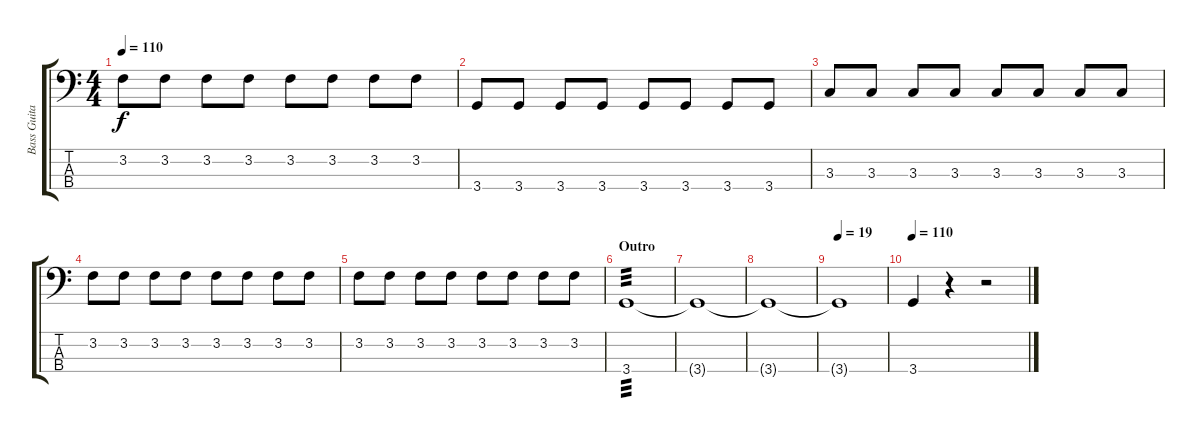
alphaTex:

\track ("Bass Guitar" "Bass Guita") {instrument electricbasspick}
\staff {score tabs}
\tuning (G2 D2 A1 E1) {hide}
\ts (4 4)
\tempo 110
\clef f4
\ks c
3.2.8{dy f} 3.2.8 3.2.8 3.2.8 3.2.8 3.2.8 3.2.8 3.2.8 |
3.4.8 3.4.8 3.4.8 3.4.8 3.4.8 3.4.8 3.4.8 3.4.8 |
3.3.8 3.3.8 3.3.8 3.3.8 3.3.8 3.3.8 3.3.8 3.3.8 |
3.2.8 3.2.8 3.2.8 3.2.8 3.2.8 3.2.8 3.2.8 3.2.8 |
3.2.8 3.2.8 3.2.8 3.2.8 3.2.8 3.2.8 3.2.8 3.2.8 |
\section ("" "Outro")
3.4.1{tp 3} |
3.4{t}.1 |
3.4{t}.1 |
\tempo 19
3.4{t}.1 |
\tempo 110
3.4.4 r.4 r.2
